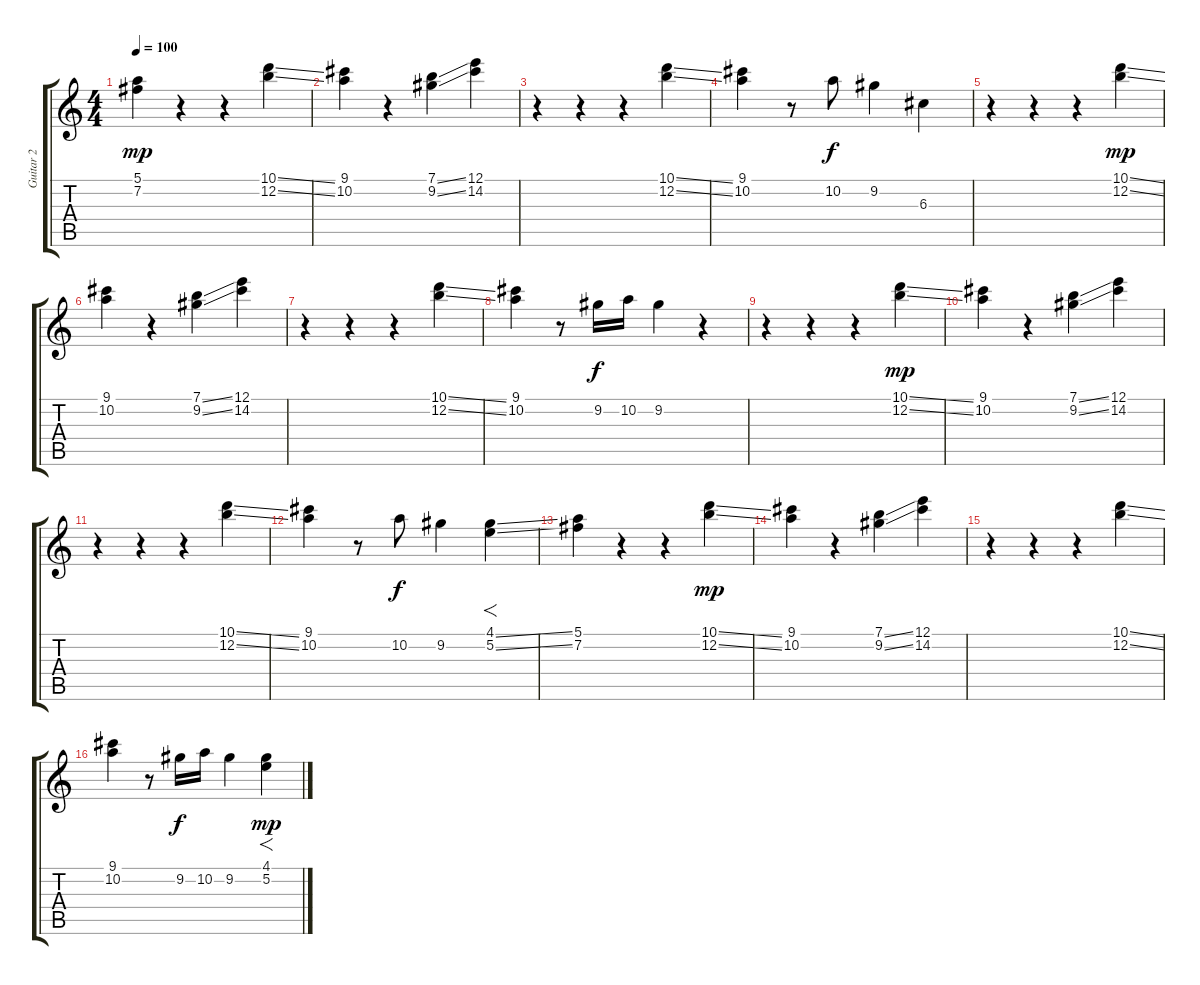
\track ("Guitar 2" "Guitar 2") {instrument distortionguitar}
\staff {score tabs}
\tuning (E4 B3 G3 D3 A2 E2) {hide}
\ts (4 4)
\tempo 100
\clef g2
\ks c
(5.1 7.2).4{dy mp} r.4 r.4 (10.1{ss} 12.2{ss}).4 |
(9.1 10.2).4 r.4 (7.1{ss} 9.2{ss}).4 (12.1 14.2).4 |
r.4 r.4 r.4 (10.1{ss} 12.2{ss}).4 |
(9.1 10.2).4 r.8 10.2.8{dy f} 9.2.4 6.3.4 |
r.4 r.4 r.4 (10.1{ss} 12.2{ss}).4{dy mp} |
(9.1 10.2).4 r.4 (7.1{ss} 9.2{ss}).4 (12.1 14.2).4 |
r.4 r.4 r.4 (10.1{ss} 12.2{ss}).4 |
(9.1 10.2).4 r.8 9.2.16{dy f} 10.2.16 9.2.4 r.4 |
r.4 r.4 r.4 (10.1{ss} 12.2{ss}).4{dy mp} |
(9.1 10.2).4 r.4 (7.1{ss} 9.2{ss}).4 (12.1 14.2).4 |
r.4 r.4 r.4 (10.1{ss} 12.2{ss}).4 |
(9.1 10.2).4 r.8 10.2.8{dy f} 9.2.4 (4.1{ss} 5.2{ss}).4{f} |
(5.1 7.2).4 r.4 r.4 (10.1{ss} 12.2{ss}).4{dy mp} |
(9.1 10.2).4 r.4 (7.1{ss} 9.2{ss}).4 (12.1 14.2).4 |
r.4 r.4 r.4 (10.1{ss} 12.2{ss}).4 |
(9.1 10.2).4 r.8 9.2.16{dy f} 10.2.16 9.2.4 (4.1{ss} 5.2{ss}).4{f dy mp}
